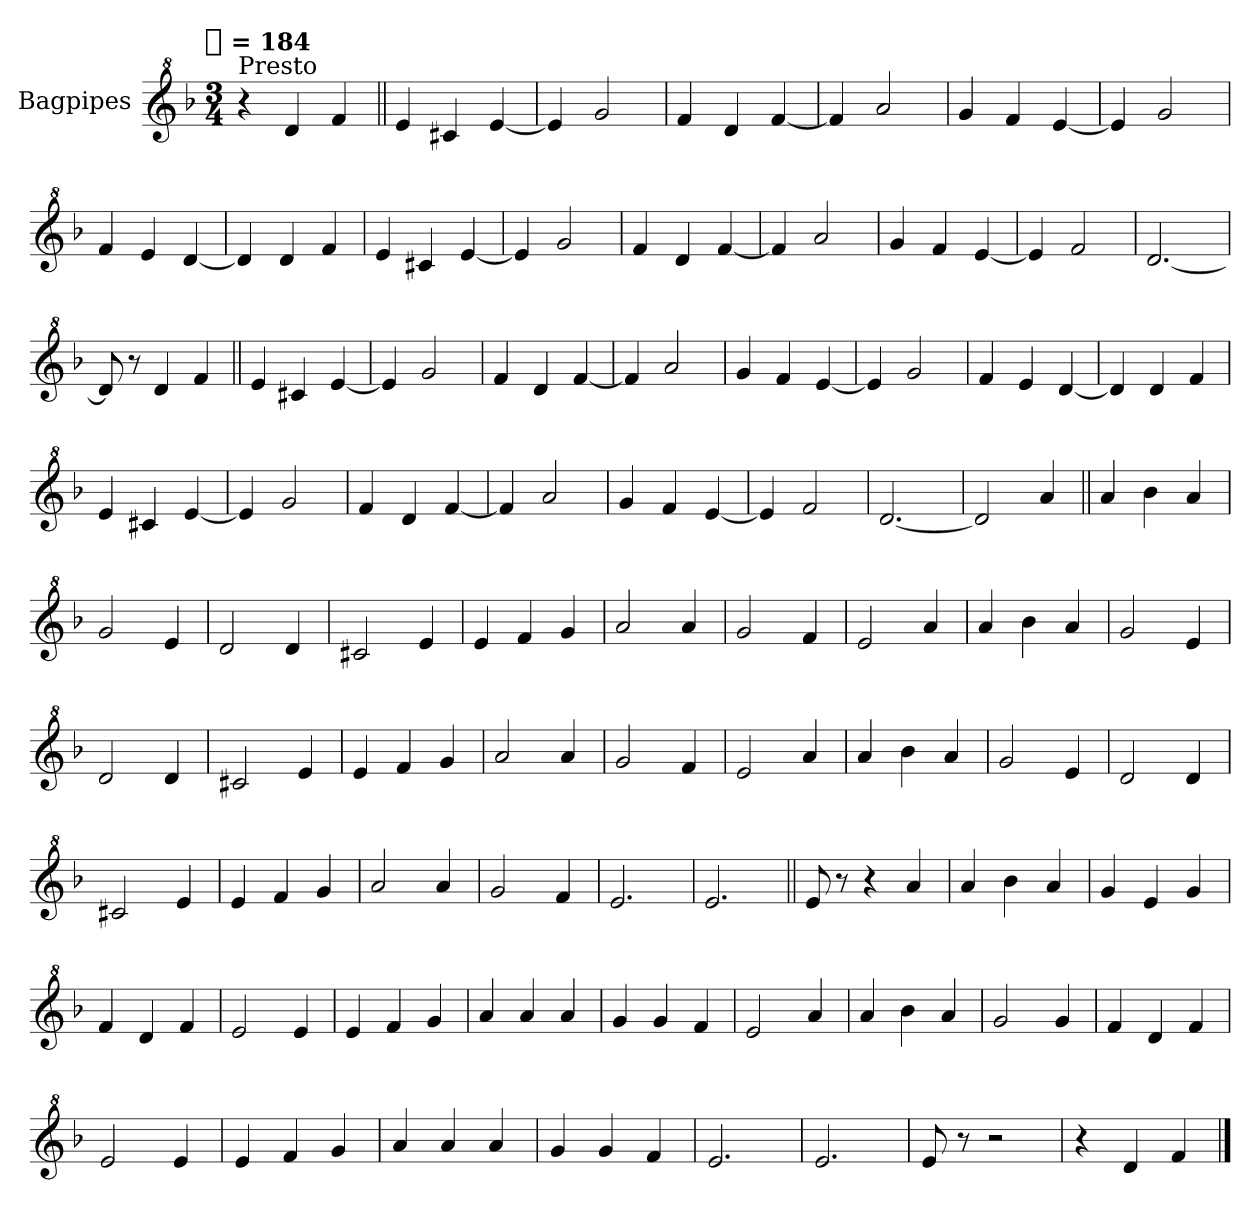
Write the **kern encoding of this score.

**kern
*part1
*staff1
*I"Bagpipes
*I'Bag
*clefG^2
*k[b-]
*F:
!!LO:TX:omd:t=[quarter] = 184
*M3/4
*MM184
=1
!LO:TX:a:t=Presto
4r
4dd
4ff
=||
4ee
4cc#X
[4ee
=
4ee]
2gg
=
4ff
4dd
[4ff
=
4ff]
2aa
=
4gg
4ff
[4ee
=
4ee]
2gg
=
4ff
4ee
[4dd
=
4dd]
4dd
4ff
=
4ee
4cc#X
[4ee
=
4ee]
2gg
=
4ff
4dd
[4ff
=
4ff]
2aa
=
4gg
4ff
[4ee
=
4ee]
2ff
=
[2.dd
=
8dd]
8r
4dd
4ff
=||
4ee
4cc#X
[4ee
=
4ee]
2gg
=
4ff
4dd
[4ff
=
4ff]
2aa
=
4gg
4ff
[4ee
=
4ee]
2gg
=
4ff
4ee
[4dd
=
4dd]
4dd
4ff
=
4ee
4cc#X
[4ee
=
4ee]
2gg
=
4ff
4dd
[4ff
=
4ff]
2aa
=
4gg
4ff
[4ee
=
4ee]
2ff
=
[2.dd
=
2dd]
4aa
=||
4aa
4bb-
4aa
=
2gg
4ee
=
2dd
4dd
=
2cc#X
4ee
=
4ee
4ff
4gg
=
2aa
4aa
=
2gg
4ff
=
2ee
4aa
=
4aa
4bb-
4aa
=
2gg
4ee
=
2dd
4dd
=
2cc#X
4ee
=
4ee
4ff
4gg
=
2aa
4aa
=
2gg
4ff
=
2ee
4aa
=
4aa
4bb-
4aa
=
2gg
4ee
=
2dd
4dd
=
2cc#X
4ee
=
4ee
4ff
4gg
=
2aa
4aa
=
2gg
4ff
=
2.ee
=
2.ee
=||
8ee
8r
4r
4aa
=
4aa
4bb-
4aa
=
4gg
4ee
4gg
=
4ff
4dd
4ff
=
2ee
4ee
=
4ee
4ff
4gg
=
4aa
4aa
4aa
=
4gg
4gg
4ff
=
2ee
4aa
=
4aa
4bb-
4aa
=
2gg
4gg
=
4ff
4dd
4ff
=
2ee
4ee
=
4ee
4ff
4gg
=
4aa
4aa
4aa
=
4gg
4gg
4ff
=
2.ee
=
2.ee
=
8ee
8r
2r
=
4r
4dd
4ff
==
*-
